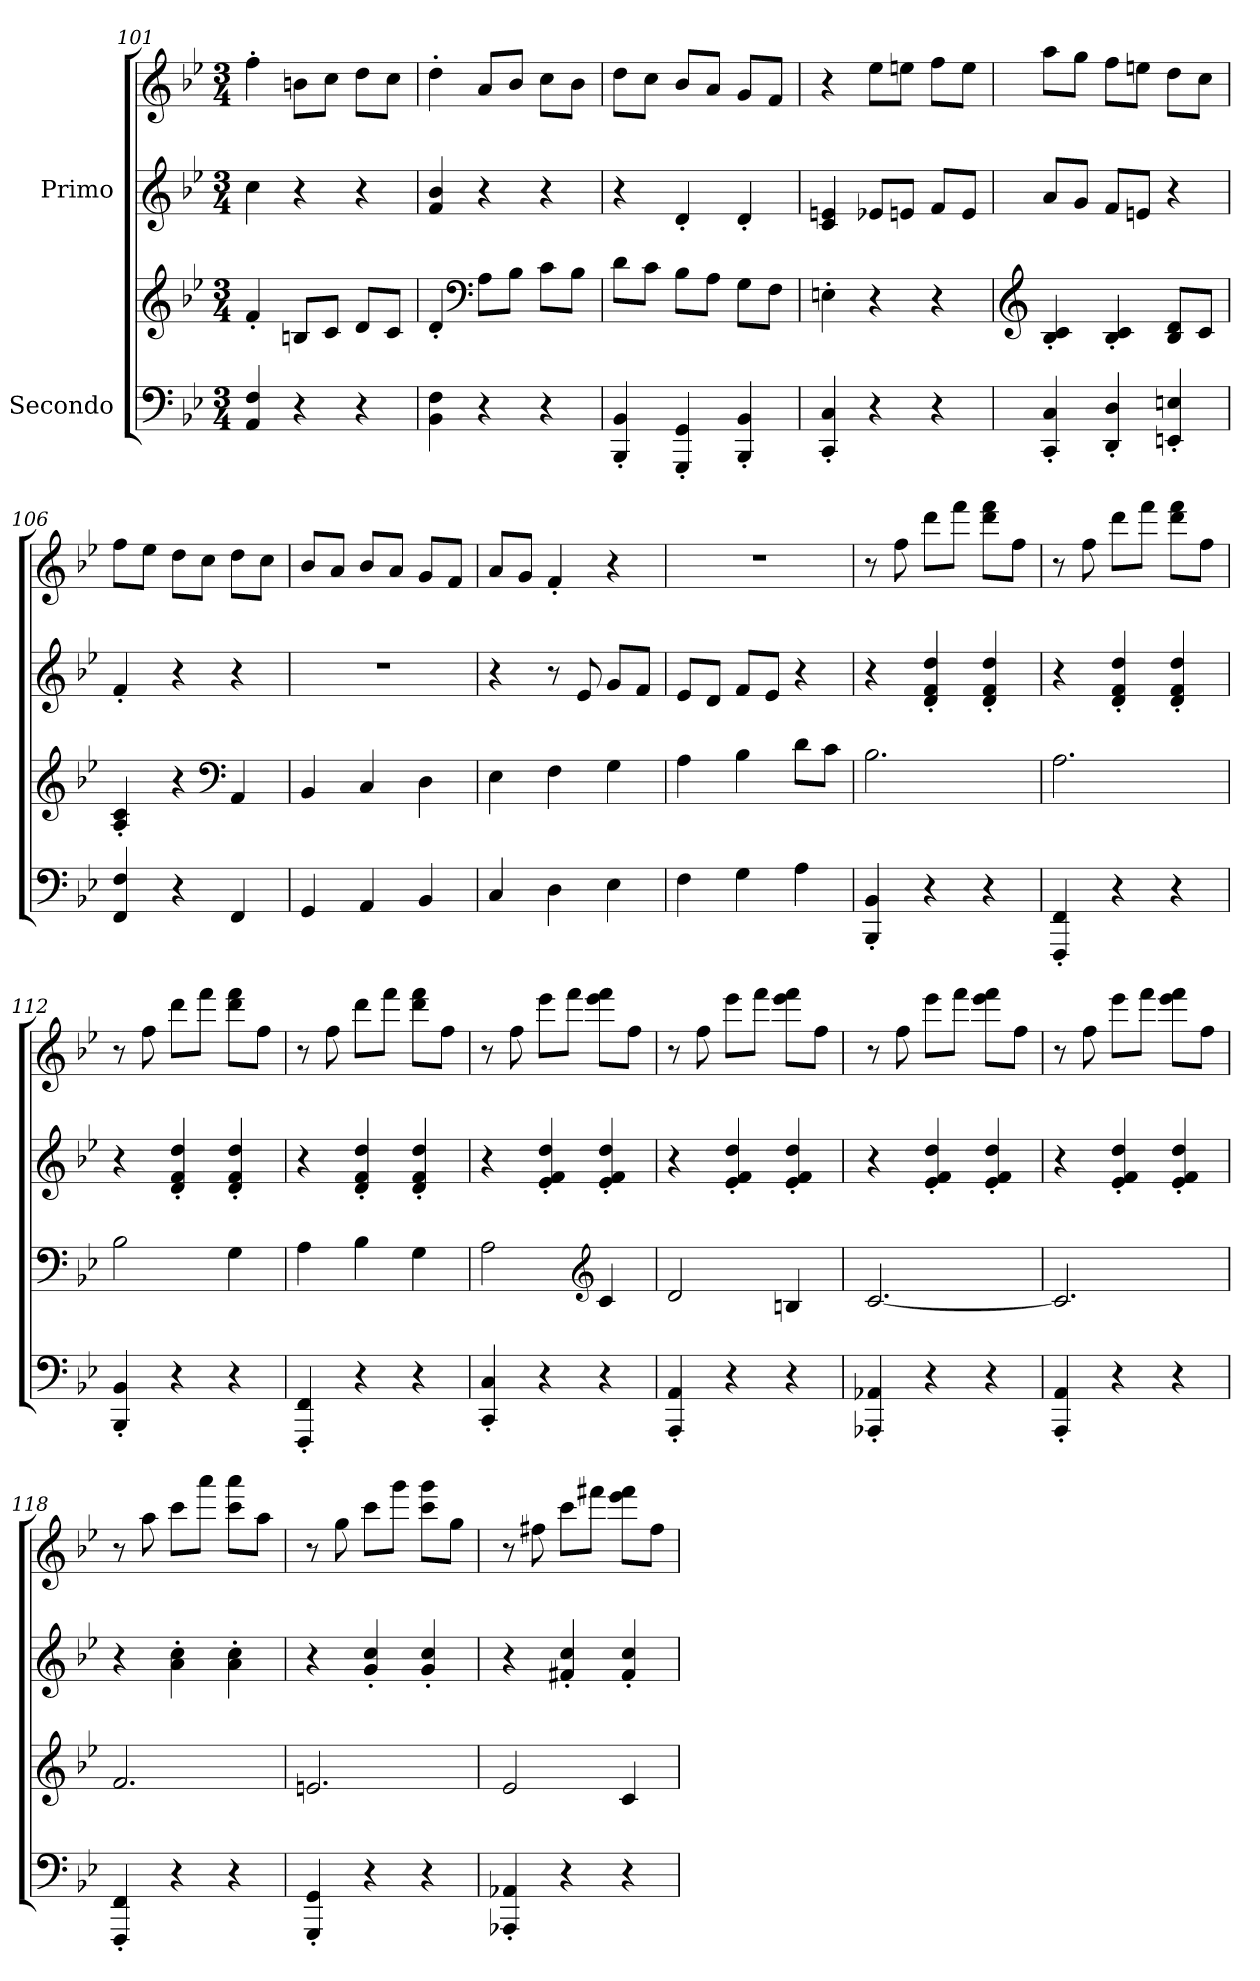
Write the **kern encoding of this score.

**kern	**kern	**kern	**kern
*part2	*part2	*part1	*part1
*staff4	*staff3	*staff2	*staff1
*I"Secondo	*	*I"Primo	*
*clefF4	*clefG2	*clefG2	*clefG2
*k[b-e-]	*k[b-e-]	*k[b-e-]	*k[b-e-]
*M3/4	*M3/4	*M3/4	*M3/4
=101	=101	=101	=101
4AA/ 4F/	4f'/	4cc\	4ff'\
4r	8Bn/L	4r	8bn\L
.	8c/J	.	8cc\J
4r	8d/L	4r	8dd\L
.	8c/J	.	8cc\J
=102	=102	=102	=102
4BB-\ 4F\	4d'/	4f/ 4b-/	4dd'\
*	*clefF4	*	*
4r	8A\L	4r	8a/L
.	8B-\J	.	8b-/J
4r	8c\L	4r	8cc\L
.	8B-\J	.	8b-\J
=103	=103	=103	=103
4BBB-/' 4BB-/'	8d\L	4r	8dd\L
.	8c\J	.	8cc\J
4GGG/' 4GG/'	8B-\L	4d'/	8b-/L
.	8A\J	.	8a/J
4BBB-/' 4BB-/'	8G\L	4d'/	8g/L
.	8F\J	.	8f/J
=104	=104	=104	=104
4CC/' 4C/'	4En'\	4c/ 4en/	4r
4r	4r	8e-X/L	8ee-\L
.	.	8en/J	8een\J
4r	4r	8f/L	8ff\L
.	.	8e/J	8ee\J
!!LO:LB:g=z
=105	=105	=105	=105
*	*clefG2	*	*
4CC/' 4C/'	4B-/' 4c/'	8a/L	8aa\L
.	.	8g/J	8gg\J
4DD/' 4D/'	4B-/' 4c/'	8f/L	8ff\L
.	.	8en/J	8een\J
4EEn/' 4En/'	8B-/ 8d/L	4r	8dd\L
.	8c/J	.	8cc\J
=106	=106	=106	=106
4FF/ 4F/	4A/' 4c/'	4f'/	8ff\L
.	.	.	8ee-\J
4r	4r	4r	8dd\L
.	.	.	8cc\J
*	*clefF4	*	*
4FF/	4AA/	4r	8dd\L
.	.	.	8cc\J
=107	=107	=107	=107
4GG/	4BB-/	2.r	8b-/L
.	.	.	8a/J
4AA/	4C/	.	8b-/L
.	.	.	8a/J
4BB-/	4D\	.	8g/L
.	.	.	8f/J
=108	=108	=108	=108
4C/	4E-\	4r	8a/L
.	.	.	8g/J
4D\	4F\	8r	4f'/
.	.	8e-/	.
4E-\	4G\	8g/L	4r
.	.	8f/J	.
=109	=109	=109	=109
4F\	4A\	8e-/L	2.r
.	.	8d/J	.
4G\	4B-\	8f/L	.
.	.	8e-/J	.
4A\	8d\L	4r	.
.	8c\J	.	.
=110	=110	=110	=110
4BBB-/' 4BB-/'	2.B-\	4r	8r
.	.	.	8ff\
4r	.	4d/' 4f/' 4dd/'	8ddd\L
.	.	.	8fff\J
4r	.	4d/' 4f/' 4dd/'	8ddd\ 8fff\L
.	.	.	8ff\J
!!LO:LB:g=z
=111	=111	=111	=111
4FFF/' 4FF/'	2.A\	4r	8r
.	.	.	8ff\
4r	.	4d/' 4f/' 4dd/'	8ddd\L
.	.	.	8fff\J
4r	.	4d/' 4f/' 4dd/'	8ddd\ 8fff\L
.	.	.	8ff\J
=112	=112	=112	=112
4BBB-/' 4BB-/'	2B-\	4r	8r
.	.	.	8ff\
4r	.	4d/' 4f/' 4dd/'	8ddd\L
.	.	.	8fff\J
4r	4G\	4d/' 4f/' 4dd/'	8ddd\ 8fff\L
.	.	.	8ff\J
=113	=113	=113	=113
4FFF/' 4FF/'	4A\	4r	8r
.	.	.	8ff\
4r	4B-\	4d/' 4f/' 4dd/'	8ddd\L
.	.	.	8fff\J
4r	4G\	4d/' 4f/' 4dd/'	8ddd\ 8fff\L
.	.	.	8ff\J
=114	=114	=114	=114
4CC/' 4C/'	2A\	4r	8r
.	.	.	8ff\
4r	.	4e-/' 4f/' 4dd/'	8eee-\L
.	.	.	8fff\J
*	*clefG2	*	*
4r	4c/	4e-/' 4f/' 4dd/'	8eee-\ 8fff\L
.	.	.	8ff\J
=115	=115	=115	=115
4AAA/' 4AA/'	2d/	4r	8r
.	.	.	8ff\
4r	.	4e-/' 4f/' 4dd/'	8eee-\L
.	.	.	8fff\J
4r	4Bn/	4e-/' 4f/' 4dd/'	8eee-\ 8fff\L
.	.	.	8ff\J
!!LO:PB:g=z
=116	=116	=116	=116
4AAA-X/' 4AA-X/'	[2.c/	4r	8r
.	.	.	8ff\
4r	.	4e-/' 4f/' 4dd/'	8eee-\L
.	.	.	8fff\J
4r	.	4e-/' 4f/' 4dd/'	8eee-\ 8fff\L
.	.	.	8ff\J
=117	=117	=117	=117
4AAA/' 4AA/'	2.c/]	4r	8r
.	.	.	8ff\
4r	.	4e-/' 4f/' 4dd/'	8eee-\L
.	.	.	8fff\J
4r	.	4e-/' 4f/' 4dd/'	8eee-\ 8fff\L
.	.	.	8ff\J
=118	=118	=118	=118
4FFF/' 4FF/'	2.f/	4r	8r
.	.	.	8aa\
4r	.	4a\' 4cc\'	8ccc\L
.	.	.	8aaa\J
4r	.	4a\' 4cc\'	8ccc\ 8aaa\L
.	.	.	8aa\J
=119	=119	=119	=119
4GGG/' 4GG/'	2.en/	4r	8r
.	.	.	8gg\
4r	.	4g/' 4cc/'	8ccc\L
.	.	.	8ggg\J
4r	.	4g/' 4cc/'	8ccc\ 8ggg\L
.	.	.	8gg\J
=120	=120	=120	=120
4AAA-X/' 4AA-X/'	2e-/	4r	8r
.	.	.	8ff#X\
4r	.	4f#X/' 4cc/'	8ccc\L
.	.	.	8fff#X\J
4r	4c/	4f#/' 4cc/'	8eee-\ 8fff#\L
.	.	.	8ff#\J
=	=	=	=
*-	*-	*-	*-
